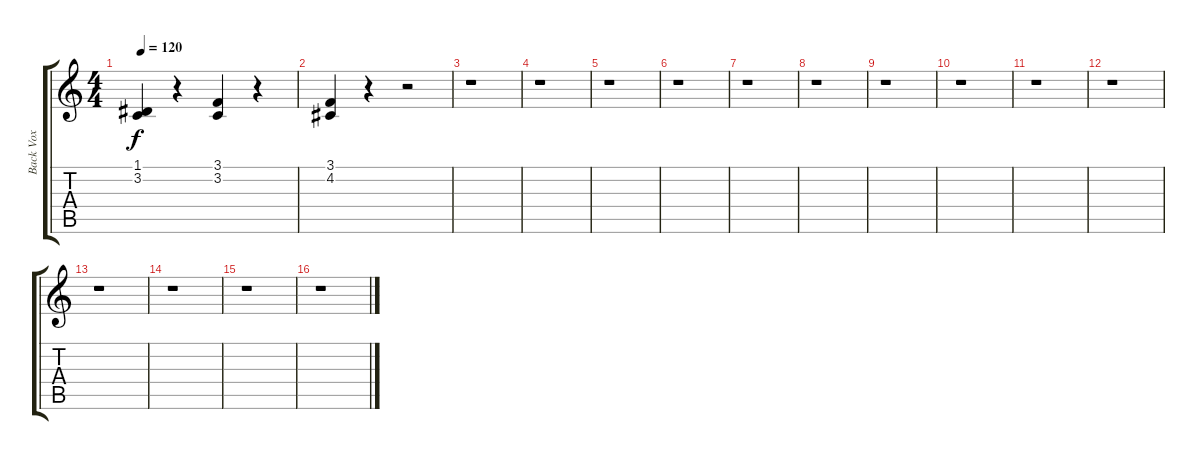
\track ("Back Vox" "Back Vox") {instrument gunshot}
\staff {score tabs}
\tuning (D4 A3 F3 C3 G2 D2) {hide}
\ts (4 4)
\tempo 120
\clef g2
\ks c
(1.1 3.2).4{dy f} r.4 (3.1 3.2).4 r.4 |
(3.1 4.2).4 r.4 r.2 |
r.1 |
r.1 |
r.1 |
r.1 |
r.1 |
r.1 |
r.1 |
r.1 |
r.1 |
r.1 |
r.1 |
r.1 |
r.1 |
r.1
